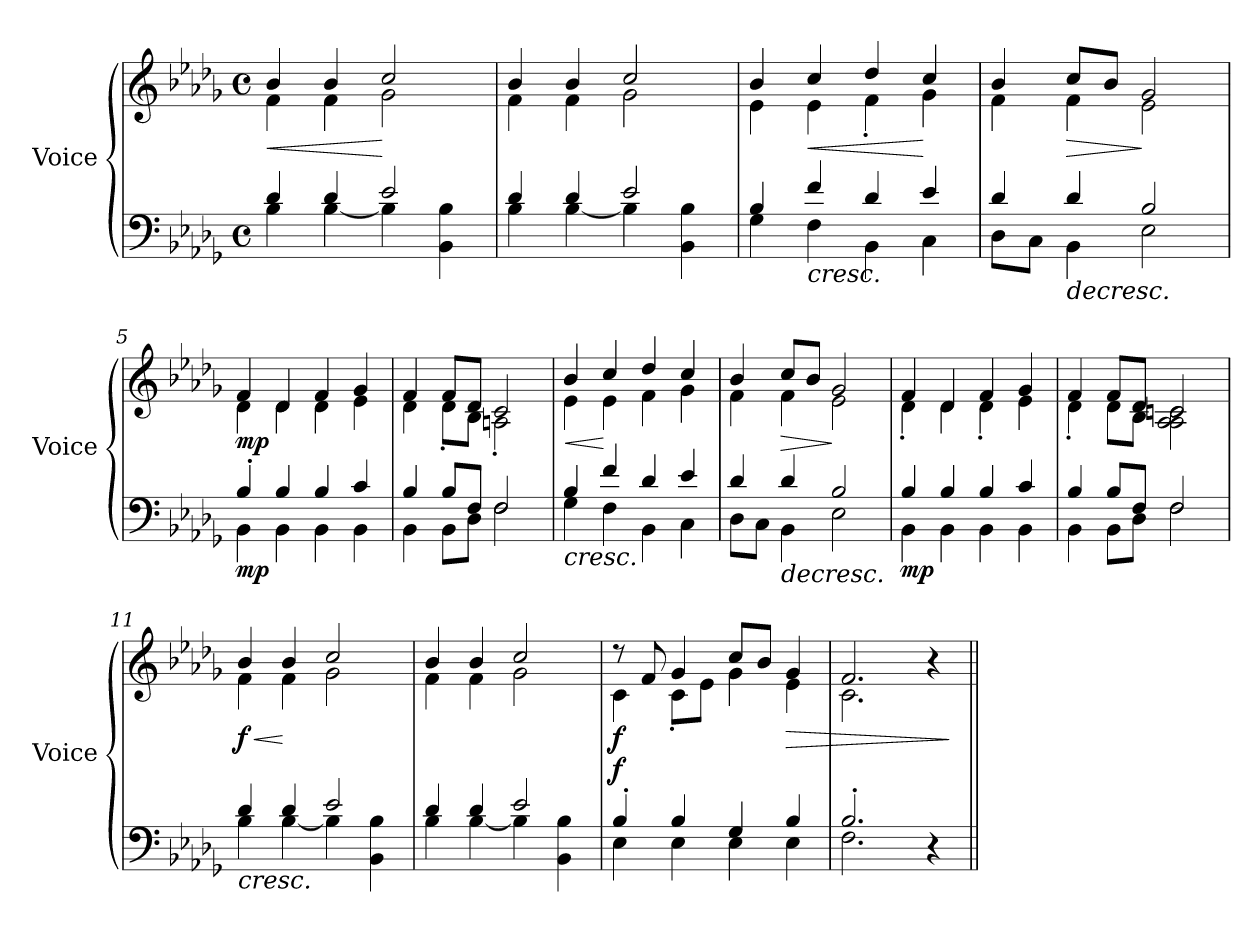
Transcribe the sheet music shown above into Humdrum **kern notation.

**kern	**dynam	**kern	**dynam
*part2	*part2	*part1	*part1
*staff2	*staff2	*staff1	*staff1
*I"Voice	*	*I"Voice	*
*I'Voice	*	*I'Voice	*
*clefF4	*	*clefG2	*
*k[b-e-a-d-g-]	*	*k[b-e-a-d-g-]	*
*M4/4	*	*M4/4	*
*met(c)	*	*met(c)	*
=1	=1	=1	=1
*^	*	*^	*
!	!	!	!	!	!LO:HP:b
4d-/	4B-\	.	4b-/	4f\	<
4d-/	[<4B-\	.	4b-/	4f\	.
2e-/	4B-\]	.	2cc/	2g-\	[
.	4BB-\ 4B-\	.	.	.	.
=2	=2	=2	=2	=2	=2
4d-/	4B-\	.	4b-/	4f\	.
4d-/	[<4B-\	.	4b-/	4f\	.
2e-/	4B-\]	.	2cc/	2g-\	.
.	4BB-\ 4B-\	.	.	.	.
=3	=3	=3	=3	=3	=3
4B-/	4G-\	.	4b-/	4e-\	.
!	!	!LO:HP:b	!	!	!LO:HP:b
4f/	4F\	<	4cc/	4e-\	<
4d-/	4BB-\	.	4dd-/	4f'<\	.
4e-/	4C\	.	4cc/	4g-\	[
=4	=4	=4	=4	=4	=4
4d-/	8D-\L	.	4b-/	4f\	.
.	8C\J	.	.	.	.
!	!	!LO:HP:b	!	!	!LO:HP:b
4d-/	4BB-\	>	8cc/L	4f\	>
.	.	.	8b-/J	.	.
2B-/	2E-\	[	2g-/	2e-\	]
!!LO:LB:g=z	!!
=5	=5	=5	=5	=5	=5
!	!	!LO:DY:b	!	!	!LO:DY:b
4B-'>/	4BB-\	mp	4f/	4d-\	mp
4B-/	4BB-\	.	4d-/	4d-\	.
4B-/	4BB-\	.	4f/	4d-\	.
4c/	4BB-\	.	4g-/	4e-\	.
=6	=6	=6	=6	=6	=6
4B-/	4BB-\	.	4f/	4d-\	.
8B-/L	8BB-\L	.	8f/L	8d-'<\L	.
8F/J	8D-\J	.	8d-/J	8B-\J	.
2F/	2F\	.	2c/	2An'<'<\	.
=7	=7	=7	=7	=7	=7
!	!	!LO:HP:b	!	!	!LO:HP:b
!	!	!	!	!	!LO:DY:n=1:b
!	!	!	!	!	!LO:DY:n=2:a
4B-/	4G-\	<	4b-/	4e-\	< mf mf
4f/	4F\	]	4cc/	4e-\	[
4d-/	4BB-\	.	4dd-/	4f\	.
4e-/	4C\	.	4cc/	4g-\	.
=8	=8	=8	=8	=8	=8
4d-/	8D-\L	.	4b-/	4f\	.
.	8C\J	.	.	.	.
!	!	!LO:HP:b	!	!	!LO:HP:b
4d-/	4BB-\	>	8cc/L	4f\	>
.	.	.	8b-/J	.	.
2B-/	2E-\	[	2g-/	2e-\	]
!!LO:LB:g=z	!!
=9	=9	=9	=9	=9	=9
!	!	!LO:DY:b	!	!	!
4B-/	4BB-\	mp	4f/	4d-'<\	.
4B-/	4BB-\	.	4d-/	4d-\	.
4B-/	4BB-\	.	4f/	4d-'<\	.
4c/	4BB-\	.	4g-/	4e-\	.
=10	=10	=10	=10	=10	=10
4B-/	4BB-\	.	4f/	4d-'<\	.
8B-/L	8BB-\L	.	8f/L	8d-\L	.
8F/J	8D-\J	.	8d-/J	8B-\J	.
2F/	2F\	.	2cn/	2A-\ 2A-\ 2cn\	.
=11	=11	=11	=11	=11	=11
!	!	!LO:HP:b	!	!	!LO:HP:b
!	!	!	!	!	!LO:DY:n=1:b
4d-/	4B-\	<	4b-/	4f\	< f
4d-/	[<4B-\	]	4b-/	4f\	[
2e-/	4B-\]	.	2cc/	2g-\	.
.	4BB-\ 4B-\	.	.	.	.
=12	=12	=12	=12	=12	=12
4d-/	4B-\	.	4b-/	4f\	.
4d-/	[<4B-\	.	4b-/	4f\	.
2e-/	4B-\]	.	2cc/	2g-\	.
.	4BB-\ 4B-\	.	.	.	.
!!LO:LB:g=z	!!
=13	=13	=13	=13	=13	=13
!	!	!LO:DY:a	!	!	!LO:DY:b
4B-'>/	4E-\	f	8r	4c\	f
.	.	.	8f/	.	.
4B-/	4E-\	.	4g-/	8c'<\L	.
.	.	.	.	8e-\J	.
4G-/	4E-\	.	8cc/L	4g-\	.
.	.	.	8b-/J	.	.
!	!	!	!	!	!LO:HP:b
4B-/	4E-\	.	4g-/	4e-\	>
=14	=14	=14	=14	=14	=14
2.B-'>/	2.F\	.	2.f/	2.c\	.
4ryy	4r	[	4r	4ryy	.
*v	*v	*	*	*	*
*	*	*v	*v	*
.	.	.	]
=||	=||	=||	=||
*-	*-	*-	*-
